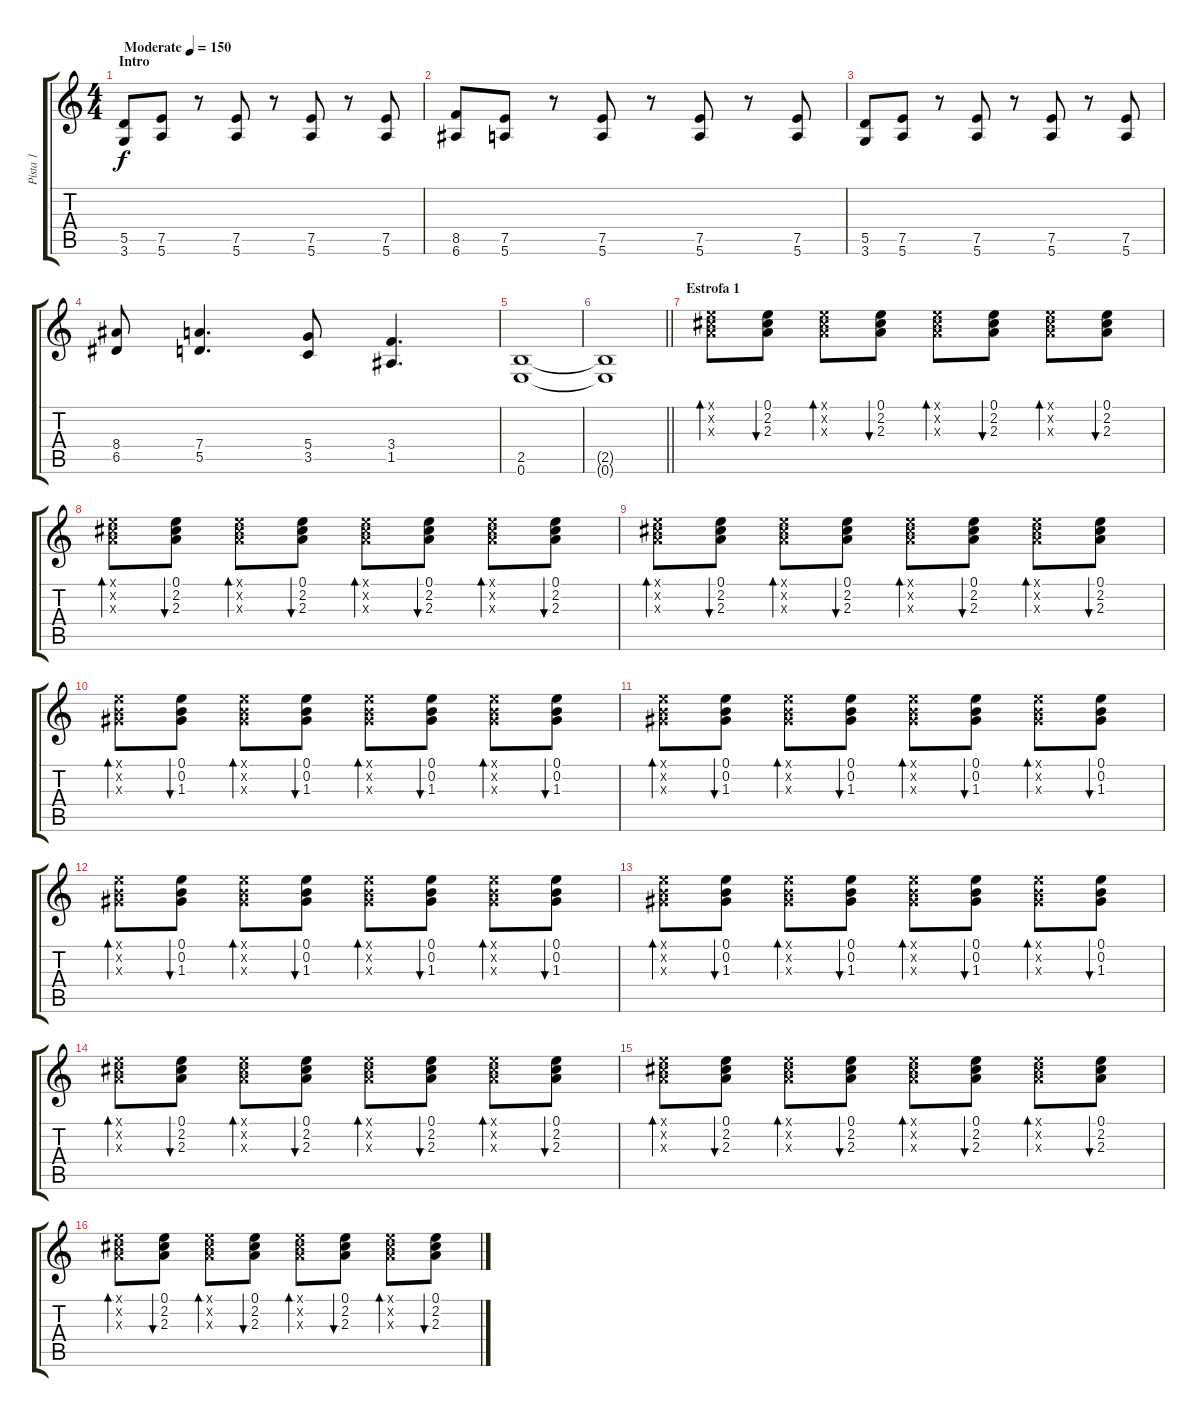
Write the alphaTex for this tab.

\track ("Pista 1" "Pista 1") {instrument distortionguitar}
\staff {score tabs}
\tuning (E4 B3 G3 D3 A2 E2) {hide}
\ts (4 4)
\section ("" "Intro")
\tempo (150 "Moderate")
\clef g2
\ks c
(5.5 3.6).8{dy f instrument distortionguitar} (7.5 5.6).8 r.8 (7.5 5.6).8 r.8 (7.5 5.6).8 r.8 (7.5 5.6).8 |
(8.5 6.6).8 (7.5 5.6).8 r.8 (7.5 5.6).8 r.8 (7.5 5.6).8 r.8 (7.5 5.6).8 |
(5.5 3.6).8 (7.5 5.6).8 r.8 (7.5 5.6).8 r.8 (7.5 5.6).8 r.8 (7.5 5.6).8 |
(8.4 6.5).8 (7.4 5.5).4{d} (5.4 3.5).8 (3.4 1.5).4{d} |
(2.5 0.6).1 |
\barLineRight lightlight
(2.5{t} 0.6{t}).1 |
\section ("" "Estrofa 1")
(0.1{x} 2.2{x} 2.3{x}).8{bd 60} (0.1 2.2 2.3).8{bu 60} (0.1{x} 2.2{x} 2.3{x}).8{bd 60} (0.1 2.2 2.3).8{bu 60} (0.1{x} 2.2{x} 2.3{x}).8{bd 60} (0.1 2.2 2.3).8{bu 60} (0.1{x} 2.2{x} 2.3{x}).8{bd 60} (0.1 2.2 2.3).8{bu 60} |
(0.1{x} 2.2{x} 2.3{x}).8{bd 60} (0.1 2.2 2.3).8{bu 60} (0.1{x} 2.2{x} 2.3{x}).8{bd 60} (0.1 2.2 2.3).8{bu 60} (0.1{x} 2.2{x} 2.3{x}).8{bd 60} (0.1 2.2 2.3).8{bu 60} (0.1{x} 2.2{x} 2.3{x}).8{bd 60} (0.1 2.2 2.3).8{bu 60} |
(0.1{x} 2.2{x} 2.3{x}).8{bd 60} (0.1 2.2 2.3).8{bu 60} (0.1{x} 2.2{x} 2.3{x}).8{bd 60} (0.1 2.2 2.3).8{bu 60} (0.1{x} 2.2{x} 2.3{x}).8{bd 60} (0.1 2.2 2.3).8{bu 60} (0.1{x} 2.2{x} 2.3{x}).8{bd 60} (0.1 2.2 2.3).8{bu 60} |
(0.1{x} 0.2{x} 1.3{x}).8{bd 60} (0.1 0.2 1.3).8{bu 60} (0.1{x} 0.2{x} 1.3{x}).8{bd 60} (0.1 0.2 1.3).8{bu 60} (0.1{x} 0.2{x} 1.3{x}).8{bd 60} (0.1 0.2 1.3).8{bu 60} (0.1{x} 0.2{x} 1.3{x}).8{bd 60} (0.1 0.2 1.3).8{bu 60} |
(0.1{x} 0.2{x} 1.3{x}).8{bd 60} (0.1 0.2 1.3).8{bu 60} (0.1{x} 0.2{x} 1.3{x}).8{bd 60} (0.1 0.2 1.3).8{bu 60} (0.1{x} 0.2{x} 1.3{x}).8{bd 60} (0.1 0.2 1.3).8{bu 60} (0.1{x} 0.2{x} 1.3{x}).8{bd 60} (0.1 0.2 1.3).8{bu 60} |
(0.1{x} 0.2{x} 1.3{x}).8{bd 60} (0.1 0.2 1.3).8{bu 60} (0.1{x} 0.2{x} 1.3{x}).8{bd 60} (0.1 0.2 1.3).8{bu 60} (0.1{x} 0.2{x} 1.3{x}).8{bd 60} (0.1 0.2 1.3).8{bu 60} (0.1{x} 0.2{x} 1.3{x}).8{bd 60} (0.1 0.2 1.3).8{bu 60} |
(0.1{x} 0.2{x} 1.3{x}).8{bd 60} (0.1 0.2 1.3).8{bu 60} (0.1{x} 0.2{x} 1.3{x}).8{bd 60} (0.1 0.2 1.3).8{bu 60} (0.1{x} 0.2{x} 1.3{x}).8{bd 60} (0.1 0.2 1.3).8{bu 60} (0.1{x} 0.2{x} 1.3{x}).8{bd 60} (0.1 0.2 1.3).8{bu 60} |
(0.1{x} 2.2{x} 2.3{x}).8{bd 60} (0.1 2.2 2.3).8{bu 60} (0.1{x} 2.2{x} 2.3{x}).8{bd 60} (0.1 2.2 2.3).8{bu 60} (0.1{x} 2.2{x} 2.3{x}).8{bd 60} (0.1 2.2 2.3).8{bu 60} (0.1{x} 2.2{x} 2.3{x}).8{bd 60} (0.1 2.2 2.3).8{bu 60} |
(0.1{x} 2.2{x} 2.3{x}).8{bd 60} (0.1 2.2 2.3).8{bu 60} (0.1{x} 2.2{x} 2.3{x}).8{bd 60} (0.1 2.2 2.3).8{bu 60} (0.1{x} 2.2{x} 2.3{x}).8{bd 60} (0.1 2.2 2.3).8{bu 60} (0.1{x} 2.2{x} 2.3{x}).8{bd 60} (0.1 2.2 2.3).8{bu 60} |
(0.1{x} 2.2{x} 2.3{x}).8{bd 60} (0.1 2.2 2.3).8{bu 60} (0.1{x} 2.2{x} 2.3{x}).8{bd 60} (0.1 2.2 2.3).8{bu 60} (0.1{x} 2.2{x} 2.3{x}).8{bd 60} (0.1 2.2 2.3).8{bu 60} (0.1{x} 2.2{x} 2.3{x}).8{bd 60} (0.1 2.2 2.3).8{bu 60}
